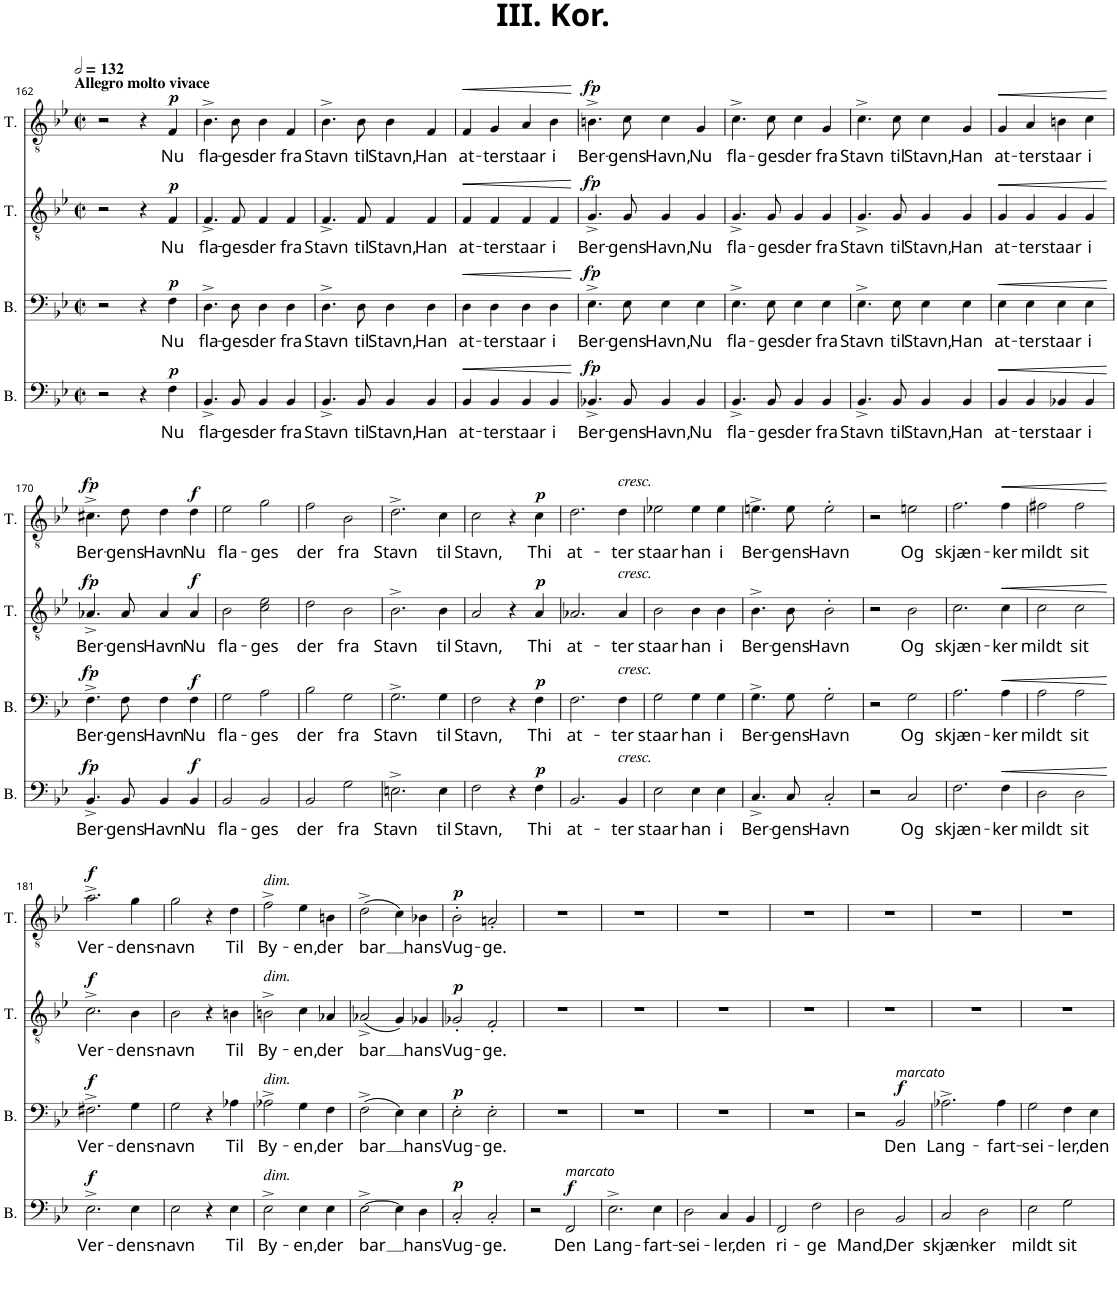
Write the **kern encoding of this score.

**kern	**text	**dynam	**kern	**text	**dynam	**kern	**text	**dynam	**kern	**text	**dynam
*part4	*part4	*part4	*part3	*part3	*part3	*part2	*part2	*part2	*part1	*part1	*part1
*staff4	*staff4	*staff4	*staff3	*staff3	*staff3	*staff2	*staff2	*staff2	*staff1	*staff1	*staff1
*I"Bass	*	*	*I"Bass	*	*	*I"Tenor	*	*	*I"Tenor	*	*
*I'B.	*	*	*I'B.	*	*	*I'T.	*	*	*I'T.	*	*
!!LO:PB:g=z
*clefF4	*	*	*clefF4	*	*	*clefGv2	*	*	*clefGv2	*	*
*k[b-e-]	*	*	*k[b-e-]	*	*	*k[b-e-]	*	*	*k[b-e-]	*	*
*M2/2	*	*	*M2/2	*	*	*M2/2	*	*	*M2/2	*	*
*met(c|)	*	*	*met(c|)	*	*	*met(c|)	*	*	*met(c|)	*	*
=162	=162	=162	=162	=162	=162	=162	=162	=162	=162	=162	=162
2r	.	.	2r	.	.	2r	.	.	2r	.	.
4r	.	.	4r	.	.	4r	.	.	4r	.	.
!	!LO:LY:b	!LO:DY:a	!	!LO:LY:b	!LO:DY:a	!	!LO:LY:b	!LO:DY:a	!	!LO:LY:b	!LO:DY:a
4F\	Nu	p	4F\	Nu	p	4F/	Nu	p	4F/	Nu	p
=163	=163	=163	=163	=163	=163	=163	=163	=163	=163	=163	=163
!	!LO:LY:b	!	!	!LO:LY:b	!	!	!LO:LY:b	!	!	!LO:LY:b	!
4.BB-^/	fla-	.	4.D^\	fla-	.	4.F^/	fla-	.	4.B-^\	fla-	.
!	!LO:LY:b	!	!	!LO:LY:b	!	!	!LO:LY:b	!	!	!LO:LY:b	!
8BB-/	-ges	.	8D\	-ges	.	8F/	-ges	.	8B-\	-ges	.
!	!LO:LY:b	!	!	!LO:LY:b	!	!	!LO:LY:b	!	!	!LO:LY:b	!
4BB-/	der	.	4D\	der	.	4F/	der	.	4B-\	der	.
!	!LO:LY:b	!	!	!LO:LY:b	!	!	!LO:LY:b	!	!	!LO:LY:b	!
4BB-/	fra	.	4D\	fra	.	4F/	fra	.	4F/	fra	.
=164	=164	=164	=164	=164	=164	=164	=164	=164	=164	=164	=164
!	!LO:LY:b	!	!	!LO:LY:b	!	!	!LO:LY:b	!	!	!LO:LY:b	!
4.BB-^/	Stavn	.	4.D^\	Stavn	.	4.F^/	Stavn	.	4.B-^\	Stavn	.
!	!LO:LY:b	!	!	!LO:LY:b	!	!	!LO:LY:b	!	!	!LO:LY:b	!
8BB-/	til	.	8D\	til	.	8F/	til	.	8B-\	til	.
!	!LO:LY:b	!	!	!LO:LY:b	!	!	!LO:LY:b	!	!	!LO:LY:b	!
4BB-/	Stavn,	.	4D\	Stavn,	.	4F/	Stavn,	.	4B-\	Stavn,	.
!	!LO:LY:b	!	!	!LO:LY:b	!	!	!LO:LY:b	!	!	!LO:LY:b	!
4BB-/	Han	.	4D\	Han	.	4F/	Han	.	4F/	Han	.
=165	=165	=165	=165	=165	=165	=165	=165	=165	=165	=165	=165
!	!LO:LY:b	!LO:HP:b	!	!LO:LY:b	!LO:HP:b	!	!LO:LY:b	!LO:HP:b	!	!LO:LY:b	!LO:HP:b
4BB-/	at-	<	4D\	at-	<	4F/	at-	<	4F/	at-	<
!	!LO:LY:b	!	!	!LO:LY:b	!	!	!LO:LY:b	!	!	!LO:LY:b	!
4BB-/	-ter	.	4D\	-ter	.	4F/	-ter	.	4G/	-ter	.
!	!LO:LY:b	!	!	!LO:LY:b	!	!	!LO:LY:b	!	!	!LO:LY:b	!
4BB-/	staar	.	4D\	staar	.	4F/	staar	.	4A/	staar	.
!	!LO:LY:b	!	!	!LO:LY:b	!	!	!LO:LY:b	!	!	!LO:LY:b	!
4BB-/	i	.	4D\	i	.	4F/	i	.	4B-\	i	.
.	.	[	.	.	[	.	.	[	.	.	[
=166	=166	=166	=166	=166	=166	=166	=166	=166	=166	=166	=166
!	!LO:LY:b	!LO:DY:a	!	!LO:LY:b	!LO:DY:a	!	!LO:LY:b	!LO:DY:a	!	!LO:LY:b	!LO:DY:a
4.BB-X^/	Ber-	fp	4.E-^\	Ber-	fp	4.G^/	Ber-	fp	4.Bn^\	Ber-	fp
!	!LO:LY:b	!	!	!LO:LY:b	!	!	!LO:LY:b	!	!	!LO:LY:b	!
8BB-/	-gens	.	8E-\	-gens	.	8G/	-gens	.	8c\	-gens	.
!	!LO:LY:b	!	!	!LO:LY:b	!	!	!LO:LY:b	!	!	!LO:LY:b	!
4BB-/	Havn,	.	4E-\	Havn,	.	4G/	Havn,	.	4c\	Havn,	.
!	!LO:LY:b	!	!	!LO:LY:b	!	!	!LO:LY:b	!	!	!LO:LY:b	!
4BB-/	Nu	.	4E-\	Nu	.	4G/	Nu	.	4G/	Nu	.
=167	=167	=167	=167	=167	=167	=167	=167	=167	=167	=167	=167
!	!LO:LY:b	!	!	!LO:LY:b	!	!	!LO:LY:b	!	!	!LO:LY:b	!
4.BB-^/	fla-	.	4.E-^\	fla-	.	4.G^/	fla-	.	4.c^\	fla-	.
!	!LO:LY:b	!	!	!LO:LY:b	!	!	!LO:LY:b	!	!	!LO:LY:b	!
8BB-/	-ges	.	8E-\	-ges	.	8G/	-ges	.	8c\	-ges	.
!	!LO:LY:b	!	!	!LO:LY:b	!	!	!LO:LY:b	!	!	!LO:LY:b	!
4BB-/	der	.	4E-\	der	.	4G/	der	.	4c\	der	.
!	!LO:LY:b	!	!	!LO:LY:b	!	!	!LO:LY:b	!	!	!LO:LY:b	!
4BB-/	fra	.	4E-\	fra	.	4G/	fra	.	4G/	fra	.
=168	=168	=168	=168	=168	=168	=168	=168	=168	=168	=168	=168
!	!LO:LY:b	!	!	!LO:LY:b	!	!	!LO:LY:b	!	!	!LO:LY:b	!
4.BB-^/	Stavn	.	4.E-^\	Stavn	.	4.G^/	Stavn	.	4.c^\	Stavn	.
!	!LO:LY:b	!	!	!LO:LY:b	!	!	!LO:LY:b	!	!	!LO:LY:b	!
8BB-/	til	.	8E-\	til	.	8G/	til	.	8c\	til	.
!	!LO:LY:b	!	!	!LO:LY:b	!	!	!LO:LY:b	!	!	!LO:LY:b	!
4BB-/	Stavn,	.	4E-\	Stavn,	.	4G/	Stavn,	.	4c\	Stavn,	.
!	!LO:LY:b	!	!	!LO:LY:b	!	!	!LO:LY:b	!	!	!LO:LY:b	!
4BB-/	Han	.	4E-\	Han	.	4G/	Han	.	4G/	Han	.
=169	=169	=169	=169	=169	=169	=169	=169	=169	=169	=169	=169
!	!LO:LY:b	!LO:HP:b	!	!LO:LY:b	!LO:HP:b	!	!LO:LY:b	!LO:HP:b	!	!LO:LY:b	!LO:HP:b
4BB-/	at-	<	4E-\	at-	<	4G/	at-	<	4G/	at-	<
!	!LO:LY:b	!	!	!LO:LY:b	!	!	!LO:LY:b	!	!	!LO:LY:b	!
4BB-/	-ter	.	4E-\	-ter	.	4G/	-ter	.	4A/	-ter	.
!	!LO:LY:b	!	!	!LO:LY:b	!	!	!LO:LY:b	!	!	!LO:LY:b	!
4BB-X/	staar	.	4E-\	staar	.	4G/	staar	.	4Bn\	staar	.
!	!LO:LY:b	!	!	!LO:LY:b	!	!	!LO:LY:b	!	!	!LO:LY:b	!
4BB-/	i	.	4E-\	i	.	4G/	i	.	4c\	i	.
.	.	[	.	.	[	.	.	[	.	.	[
!!LO:LB:g=z
=170	=170	=170	=170	=170	=170	=170	=170	=170	=170	=170	=170
!	!LO:LY:b	!LO:DY:a	!	!LO:LY:b	!LO:DY:a	!	!LO:LY:b	!LO:DY:a	!	!LO:LY:b	!LO:DY:a
4.BB-^/	Ber-	fp	4.F^\	Ber-	fp	4.A-X^/	Ber-	fp	4.c#X^\	Ber-	fp
!	!LO:LY:b	!	!	!LO:LY:b	!	!	!LO:LY:b	!	!	!LO:LY:b	!
8BB-/	-gens	.	8F\	-gens	.	8A-/	-gens	.	8d\	-gens	.
!	!LO:LY:b	!	!	!LO:LY:b	!	!	!LO:LY:b	!	!	!LO:LY:b	!
4BB-/	Havn	.	4F\	Havn	.	4A-/	Havn	.	4d\	Havn	.
!	!LO:LY:b	!LO:DY:a	!	!LO:LY:b	!LO:DY:a	!	!LO:LY:b	!LO:DY:a	!	!LO:LY:b	!LO:DY:a
4BB-/	Nu	f	4F\	Nu	f	4A-/	Nu	f	4d\	Nu	f
=171	=171	=171	=171	=171	=171	=171	=171	=171	=171	=171	=171
!	!LO:LY:b	!	!	!LO:LY:b	!	!	!LO:LY:b	!	!	!LO:LY:b	!
2BB-/	fla-	.	2G\	fla-	.	2B-\	fla-	.	2e-\	fla-	.
!	!LO:LY:b	!	!	!LO:LY:b	!	!	!LO:LY:b	!	!	!LO:LY:b	!
2BB-/	-ges	.	2A\	-ges	.	2c\ 2e-\	-ges	.	2g\	-ges	.
=172	=172	=172	=172	=172	=172	=172	=172	=172	=172	=172	=172
!	!LO:LY:b	!	!	!LO:LY:b	!	!	!LO:LY:b	!	!	!LO:LY:b	!
2BB-/	der	.	2B-\	der	.	2d\	der	.	2f\	der	.
!	!LO:LY:b	!	!	!LO:LY:b	!	!	!LO:LY:b	!	!	!LO:LY:b	!
2G\	fra	.	2G\	fra	.	2B-\	fra	.	2B-\	fra	.
=173	=173	=173	=173	=173	=173	=173	=173	=173	=173	=173	=173
!	!LO:LY:b	!	!	!LO:LY:b	!	!	!LO:LY:b	!	!	!LO:LY:b	!
2.En^\	Stavn	.	2.G^\	Stavn	.	2.B-^\	Stavn	.	2.d^\	Stavn	.
!	!LO:LY:b	!	!	!LO:LY:b	!	!	!LO:LY:b	!	!	!LO:LY:b	!
4E\	til	.	4G\	til	.	4B-\	til	.	4c\	til	.
=174	=174	=174	=174	=174	=174	=174	=174	=174	=174	=174	=174
!	!LO:LY:b	!	!	!LO:LY:b	!	!	!LO:LY:b	!	!	!LO:LY:b	!
2F\	Stavn,	.	2F\	Stavn,	.	2A/	Stavn,	.	2c\	Stavn,	.
4r	.	.	4r	.	.	4r	.	.	4r	.	.
!	!LO:LY:b	!LO:DY:a	!	!LO:LY:b	!LO:DY:a	!	!LO:LY:b	!LO:DY:a	!	!LO:LY:b	!LO:DY:a
4F\	Thi	p	4F\	Thi	p	4A/	Thi	p	4c\	Thi	p
=175	=175	=175	=175	=175	=175	=175	=175	=175	=175	=175	=175
!	!LO:LY:b	!	!	!LO:LY:b	!	!	!LO:LY:b	!	!	!LO:LY:b	!
2.BB-/	at-	.	2.F\	at-	.	2.A-X/	at-	.	2.d\	at-	.
!	!	!	!	!	!	!	!	!	!LO:TX:a:i:t=cresc.	!	!
!	!	!	!	!	!	!LO:TX:a:i:t=cresc.	!	!	!	!	!
!	!	!	!LO:TX:a:i:t=cresc.	!	!	!	!	!	!	!	!
!LO:TX:a:i:t=cresc.	!	!	!	!	!	!	!	!	!	!	!
!	!LO:LY:b	!	!	!LO:LY:b	!	!	!LO:LY:b	!	!	!LO:LY:b	!
4BB-/	-ter	.	4F\	-ter	.	4A-/	-ter	.	4d\	-ter	.
=176	=176	=176	=176	=176	=176	=176	=176	=176	=176	=176	=176
!	!LO:LY:b	!	!	!LO:LY:b	!	!	!LO:LY:b	!	!	!LO:LY:b	!
2E-\	staar	.	2G\	staar	.	2B-\	staar	.	2e-X\	staar	.
!	!LO:LY:b	!	!	!LO:LY:b	!	!	!LO:LY:b	!	!	!LO:LY:b	!
4E-\	han	.	4G\	han	.	4B-\	han	.	4e-\	han	.
!	!LO:LY:b	!	!	!LO:LY:b	!	!	!LO:LY:b	!	!	!LO:LY:b	!
4E-\	i	.	4G\	i	.	4B-\	i	.	4e-\	i	.
=177	=177	=177	=177	=177	=177	=177	=177	=177	=177	=177	=177
!	!LO:LY:b	!	!	!LO:LY:b	!	!	!LO:LY:b	!	!	!LO:LY:b	!
4.C^/	Ber-	.	4.G^\	Ber-	.	4.B-^\	Ber-	.	4.en^\	Ber-	.
!	!LO:LY:b	!	!	!LO:LY:b	!	!	!LO:LY:b	!	!	!LO:LY:b	!
8C/	-gens	.	8G\	-gens	.	8B-\	-gens	.	8e\	-gens	.
!	!LO:LY:b	!	!	!LO:LY:b	!	!	!LO:LY:b	!	!	!LO:LY:b	!
2C'/	Havn	.	2G'\	Havn	.	2B-'\	Havn	.	2e'\	Havn	.
=178	=178	=178	=178	=178	=178	=178	=178	=178	=178	=178	=178
2r	.	.	2r	.	.	2r	.	.	2r	.	.
!	!LO:LY:b	!	!	!LO:LY:b	!	!	!LO:LY:b	!	!	!LO:LY:b	!
2C/	Og	.	2G\	Og	.	2B-\	Og	.	2en\	Og	.
=179	=179	=179	=179	=179	=179	=179	=179	=179	=179	=179	=179
!	!LO:LY:b	!	!	!LO:LY:b	!	!	!LO:LY:b	!	!	!LO:LY:b	!
2.F\	skjæn-	.	2.A\	skjæn-	.	2.c\	skjæn-	.	2.f\	skjæn-	.
!	!LO:LY:b	!LO:HP:b	!	!LO:LY:b	!LO:HP:b	!	!LO:LY:b	!LO:HP:b	!	!LO:LY:b	!LO:HP:b
4F\	-ker	<	4A\	-ker	<	4c\	-ker	<	4f\	-ker	<
=180	=180	=180	=180	=180	=180	=180	=180	=180	=180	=180	=180
!	!LO:LY:b	!	!	!LO:LY:b	!	!	!LO:LY:b	!	!	!LO:LY:b	!
2D\	mildt	.	2A\	mildt	.	2c\	mildt	.	2f#X\	mildt	.
!	!LO:LY:b	!	!	!LO:LY:b	!	!	!LO:LY:b	!	!	!LO:LY:b	!
2D\	sit	.	2A\	sit	.	2c\	sit	.	2f#\	sit	.
.	.	[	.	.	[	.	.	[	.	.	[
!!LO:LB:g=z
=181	=181	=181	=181	=181	=181	=181	=181	=181	=181	=181	=181
!	!LO:LY:b	!LO:DY:a	!	!LO:LY:b	!LO:DY:a	!	!LO:LY:b	!LO:DY:a	!	!LO:LY:b	!LO:DY:a
2.E-^\	Ver-	f	2.F#X^\	Ver-	f	2.c^\	Ver-	f	2.a^\	Ver-	f
!	!LO:LY:b	!	!	!LO:LY:b	!	!	!LO:LY:b	!	!	!LO:LY:b	!
4E-\	-dens-	.	4G\	-dens-	.	4B-\	-dens-	.	4g\	-dens-	.
=182	=182	=182	=182	=182	=182	=182	=182	=182	=182	=182	=182
!	!LO:LY:b	!	!	!LO:LY:b	!	!	!LO:LY:b	!	!	!LO:LY:b	!
2E-\	-navn	.	2G\	-navn	.	2B-\	-navn	.	2g\	-navn	.
4r	.	.	4r	.	.	4r	.	.	4r	.	.
!	!LO:LY:b	!	!	!LO:LY:b	!	!	!LO:LY:b	!	!	!LO:LY:b	!
4E-\	Til	.	4A-X\	Til	.	4Bn\	Til	.	4d\	Til	.
=183	=183	=183	=183	=183	=183	=183	=183	=183	=183	=183	=183
!	!	!	!	!	!	!	!	!	!LO:TX:a:i:t=dim.	!	!
!	!	!	!	!	!	!LO:TX:a:i:t=dim.	!	!	!	!	!
!	!	!	!LO:TX:a:i:t=dim.	!	!	!	!	!	!	!	!
!LO:TX:a:i:t=dim.	!	!	!	!	!	!	!	!	!	!	!
!	!LO:LY:b	!	!	!LO:LY:b	!	!	!LO:LY:b	!	!	!LO:LY:b	!
2E-^\	By-	.	2A-X^\	By-	.	2Bn^\	By-	.	2f^\	By-	.
!	!LO:LY:b	!	!	!LO:LY:b	!	!	!LO:LY:b	!	!	!LO:LY:b	!
4E-\	-en,	.	4G\	-en,	.	4c\	-en,	.	4e-\	-en,	.
!	!LO:LY:b	!	!	!LO:LY:b	!	!	!LO:LY:b	!	!	!LO:LY:b	!
4E-\	der	.	4F\	der	.	4A-X/	der	.	4Bn\	der	.
=184	=184	=184	=184	=184	=184	=184	=184	=184	=184	=184	=184
!	!LO:LY:b	!	!	!LO:LY:b	!	!	!LO:LY:b	!	!	!LO:LY:b	!
[2E-^\	bar	.	(2F^\	bar	.	(2A-X^/	bar	.	(2d^\	bar	.
4E-\]	.	.	4E-\)	.	.	4G/)	.	.	4c\)	.	.
!	!LO:LY:b	!	!	!LO:LY:b	!	!	!LO:LY:b	!	!	!LO:LY:b	!
4D\	hans	.	4E-\	hans	.	4G-X/	hans	.	4B-X\	hans	.
=185	=185	=185	=185	=185	=185	=185	=185	=185	=185	=185	=185
!	!LO:LY:b	!LO:DY:a	!	!LO:LY:b	!LO:DY:a	!	!LO:LY:b	!LO:DY:a	!	!LO:LY:b	!LO:DY:a
2C'/	Vug-	p	2E-'\	Vug-	p	2G-X'/	Vug-	p	2B-'\	Vug-	p
!	!LO:LY:b	!	!	!LO:LY:b	!	!	!LO:LY:b	!	!	!LO:LY:b	!
2C'/	-ge.	.	2E-'\	-ge.	.	2F'/	-ge.	.	2An'/	-ge.	.
=186	=186	=186	=186	=186	=186	=186	=186	=186	=186	=186	=186
2r	.	.	1r	.	.	1r	.	.	1r	.	.
!LO:TX:a:i:t=marcato	!	!	!	!	!	!	!	!	!	!	!
!	!LO:LY:b	!LO:DY:a	!	!	!	!	!	!	!	!	!
2FF/	Den	f	.	.	.	.	.	.	.	.	.
=187	=187	=187	=187	=187	=187	=187	=187	=187	=187	=187	=187
!	!LO:LY:b	!	!	!	!	!	!	!	!	!	!
2.E-^\	Lang-	.	1r	.	.	1r	.	.	1r	.	.
!	!LO:LY:b	!	!	!	!	!	!	!	!	!	!
4E-\	-fart-	.	.	.	.	.	.	.	.	.	.
=188	=188	=188	=188	=188	=188	=188	=188	=188	=188	=188	=188
!	!LO:LY:b	!	!	!	!	!	!	!	!	!	!
2D\	-sei-	.	1r	.	.	1r	.	.	1r	.	.
!	!LO:LY:b	!	!	!	!	!	!	!	!	!	!
4C/	-ler,	.	.	.	.	.	.	.	.	.	.
!	!LO:LY:b	!	!	!	!	!	!	!	!	!	!
4BB-/	den	.	.	.	.	.	.	.	.	.	.
=189	=189	=189	=189	=189	=189	=189	=189	=189	=189	=189	=189
!	!LO:LY:b	!	!	!	!	!	!	!	!	!	!
2FF/	ri-	.	1r	.	.	1r	.	.	1r	.	.
!	!LO:LY:b	!	!	!	!	!	!	!	!	!	!
2F\	-ge	.	.	.	.	.	.	.	.	.	.
=190	=190	=190	=190	=190	=190	=190	=190	=190	=190	=190	=190
!	!LO:LY:b	!	!	!	!	!	!	!	!	!	!
2D\	Mand,	.	2r	.	.	1r	.	.	1r	.	.
!	!	!	!LO:TX:a:i:t=marcato	!	!	!	!	!	!	!	!
!	!LO:LY:b	!	!	!LO:LY:b	!LO:DY:a	!	!	!	!	!	!
2BB-/	Der	.	2BB-/	Den	f	.	.	.	.	.	.
=191	=191	=191	=191	=191	=191	=191	=191	=191	=191	=191	=191
!	!LO:LY:b	!	!	!LO:LY:b	!	!	!	!	!	!	!
2C/	skjæn-	.	2.A-X^\	Lang-	.	1r	.	.	1r	.	.
!	!LO:LY:b	!	!	!	!	!	!	!	!	!	!
2D\	-ker	.	.	.	.	.	.	.	.	.	.
!	!	!	!	!LO:LY:b	!	!	!	!	!	!	!
.	.	.	4A-\	-fart-	.	.	.	.	.	.	.
=192	=192	=192	=192	=192	=192	=192	=192	=192	=192	=192	=192
!	!LO:LY:b	!	!	!LO:LY:b	!	!	!	!	!	!	!
2E-\	mildt	.	2G\	-sei-	.	1r	.	.	1r	.	.
!	!LO:LY:b	!	!	!LO:LY:b	!	!	!	!	!	!	!
2G\	sit	.	4F\	-ler,	.	.	.	.	.	.	.
!	!	!	!	!LO:LY:b	!	!	!	!	!	!	!
.	.	.	4E-\	den	.	.	.	.	.	.	.
=	=	=	=	=	=	=	=	=	=	=	=
*-	*-	*-	*-	*-	*-	*-	*-	*-	*-	*-	*-
